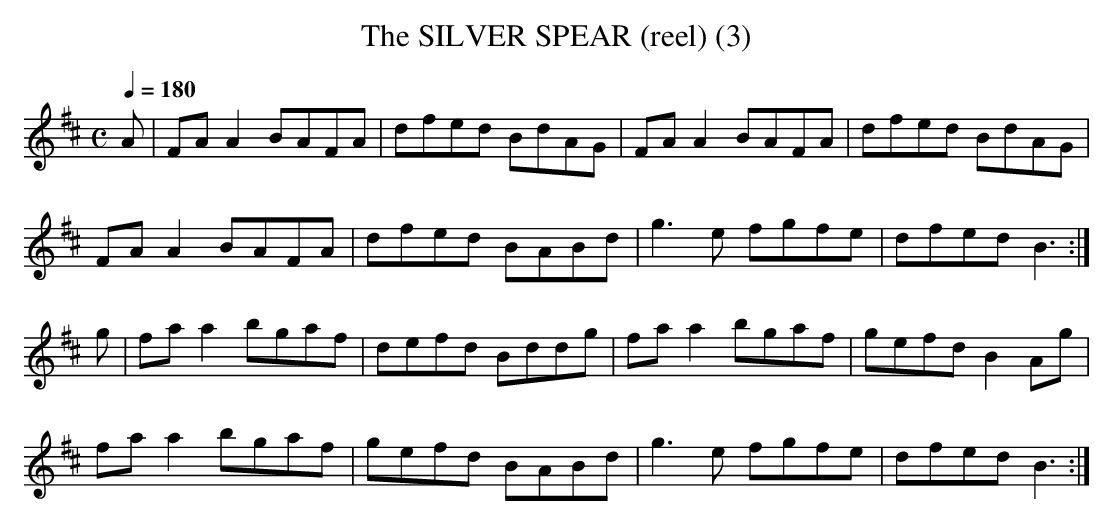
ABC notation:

X:1
T:SILVER SPEAR (reel) (3), The
M:C
L:1/8
Q:1/4=180
K:D
A|FAA2 BAFA|dfed BdAG|FAA2 BAFA|dfed BdAG|
FAA2 BAFA|dfed BABd|g3e fgfe|dfed B3:|
g|faa2 bgaf|defd Bddg|faa2 bgaf|gefd B2Ag|
faa2 bgaf|gefd BABd|g3e fgfe|dfed B3:|
